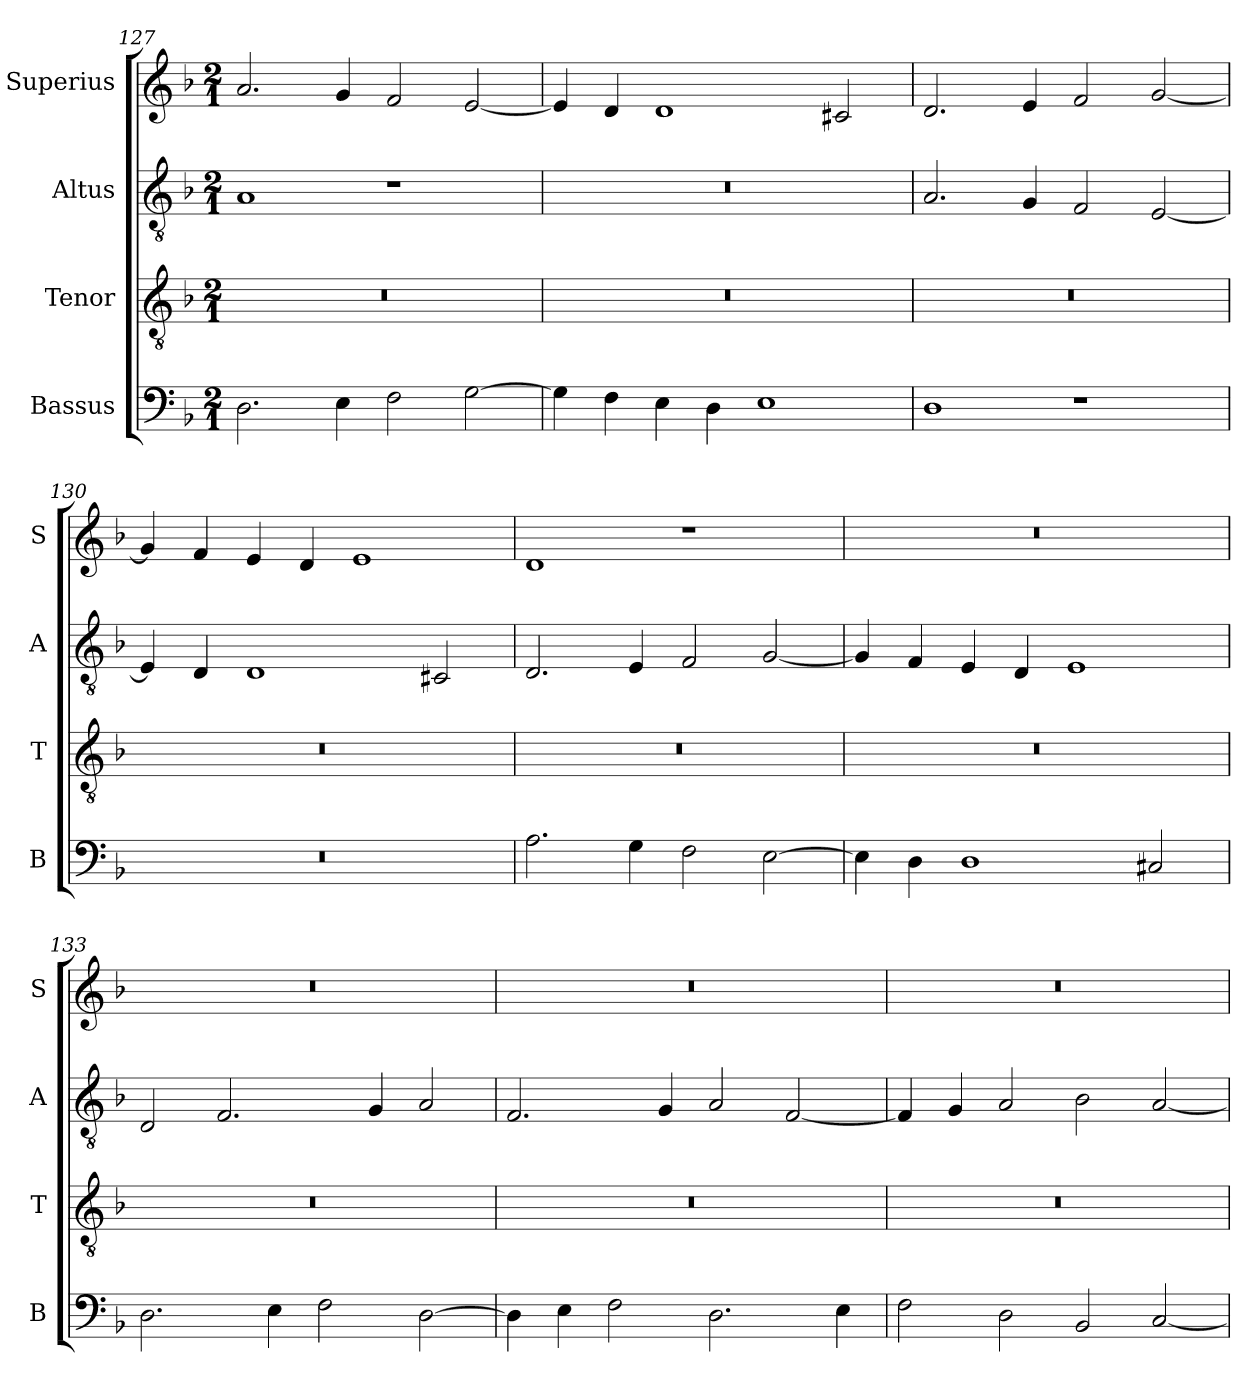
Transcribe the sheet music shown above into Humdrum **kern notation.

**kern	**kern	**kern	**kern
*part4	*part3	*part2	*part1
*staff4	*staff3	*staff2	*staff1
*I"Bassus	*I"Tenor	*I"Altus	*I"Superius
*I'B	*I'T	*I'A	*I'S
*clefF4	*clefGv2	*clefGv2	*clefG2
*k[b-]	*k[b-]	*k[b-]	*k[b-]
*M2/1	*M2/1	*M2/1	*M2/1
=127	=127	=127	=127
2.D\	0r	1A	2.a/
4E\	.	.	4g/
2F\	.	1r	2f/
[2G\	.	.	[2e/
=128	=128	=128	=128
4G\]	0r	0r	4e/]
4F\	.	.	4d/
4E\	.	.	1d
4D\	.	.	.
1E	.	.	.
.	.	.	2c#X/
=129	=129	=129	=129
1D	0r	2.A/	2.d/
.	.	4G/	4e/
1r	.	2F/	2f/
.	.	[2E/	[2g/
=130	=130	=130	=130
0r	0r	4E/]	4g/]
.	.	4D/	4f/
.	.	1D	4e/
.	.	.	4d/
.	.	.	1e
.	.	2C#X/	.
=131	=131	=131	=131
2.A\	0r	2.D/	1d
4G\	.	4E/	.
2F\	.	2F/	1r
[2E\	.	[2G/	.
=132	=132	=132	=132
4E\]	0r	4G/]	0r
4D\	.	4F/	.
1D	.	4E/	.
.	.	4D/	.
.	.	1E	.
2C#X/	.	.	.
=133	=133	=133	=133
2.D\	0r	2D/	0r
.	.	2.F/	.
4E\	.	.	.
2F\	.	.	.
.	.	4G/	.
[2D\	.	2A/	.
=134	=134	=134	=134
4D\]	0r	2.F/	0r
4E\	.	.	.
2F\	.	.	.
.	.	4G/	.
2.D\	.	2A/	.
.	.	[2F/	.
4E\	.	.	.
=135	=135	=135	=135
2F\	0r	4F/]	0r
.	.	4G/	.
2D\	.	2A/	.
2BB-/	.	2B-\	.
[2C/	.	[2A/	.
=	=	=	=
*-	*-	*-	*-
